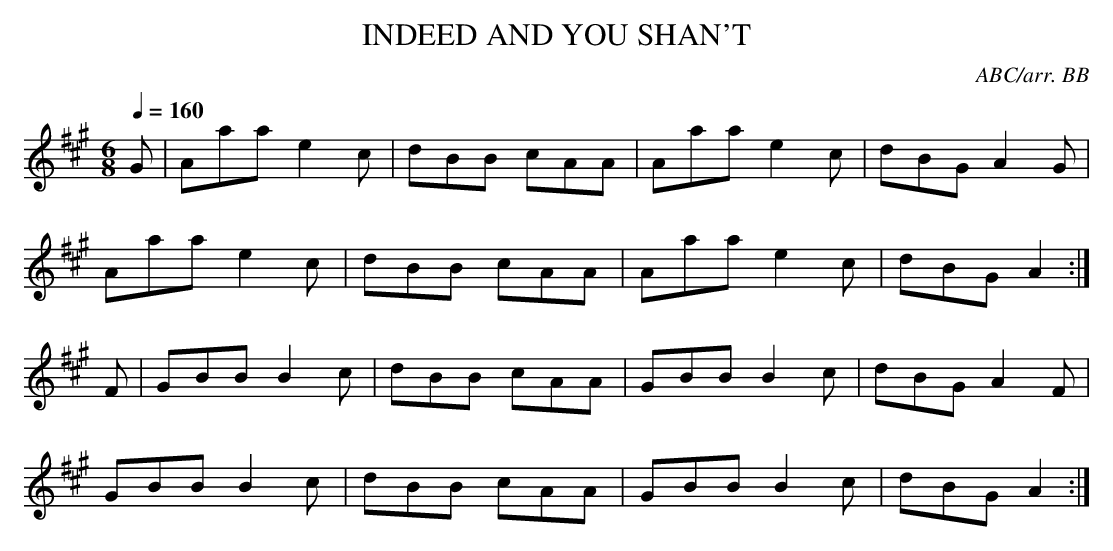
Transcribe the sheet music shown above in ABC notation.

X:1
T:INDEED AND YOU SHAN'T
C:ABC/arr. BB
"standardized"!
Q:1/4=160
L:1/8
M:6/8
K:A
G|Aaa e2c|dBB cAA|Aaa e2c|dBG A2G|
Aaa e2c|dBB cAA|Aaa e2c|dBG A2 :|
F|GBB B2c|dBB cAA|GBB B2c|dBG A2F|
GBB B2c|dBB cAA|GBB B2c|dBG A2 :|
